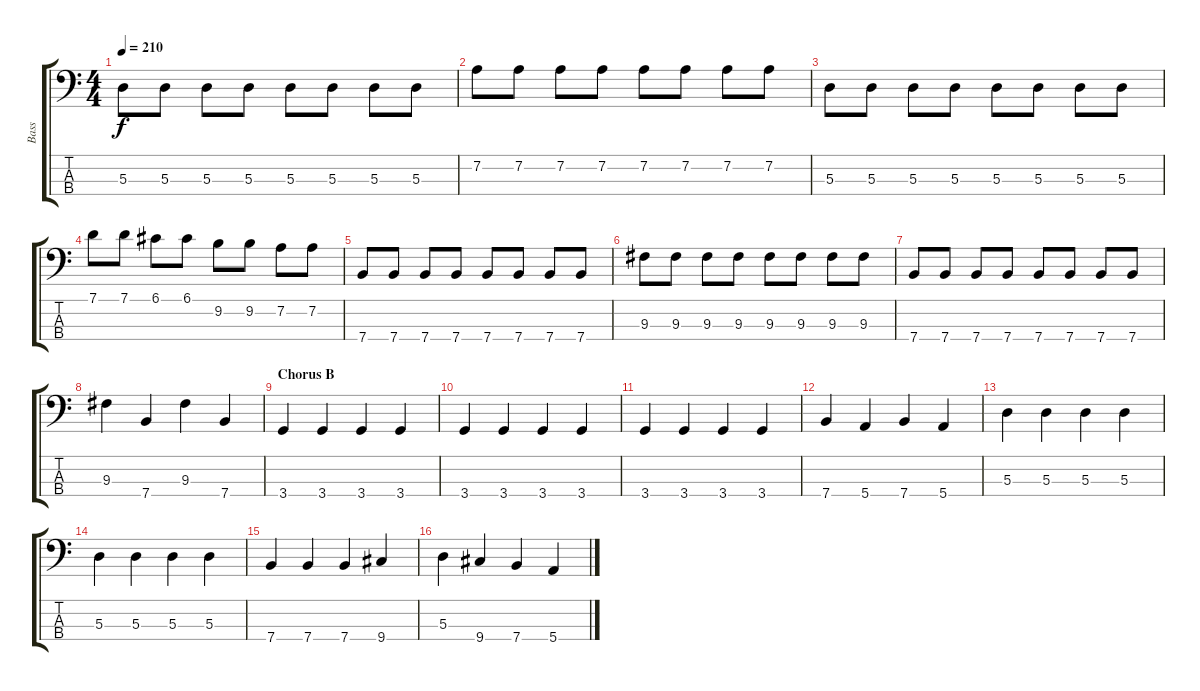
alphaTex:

\track ("Bass" "Bass") {instrument electricbasspick}
\staff {score tabs}
\tuning (G2 D2 A1 E1) {hide}
\ts (4 4)
\tempo 210
\clef f4
\ks c
5.3.8{dy f} 5.3.8 5.3.8 5.3.8 5.3.8 5.3.8 5.3.8 5.3.8 |
7.2.8 7.2.8 7.2.8 7.2.8 7.2.8 7.2.8 7.2.8 7.2.8 |
5.3.8 5.3.8 5.3.8 5.3.8 5.3.8 5.3.8 5.3.8 5.3.8 |
7.1.8 7.1.8 6.1.8 6.1.8 9.2.8 9.2.8 7.2.8 7.2.8 |
7.4.8 7.4.8 7.4.8 7.4.8 7.4.8 7.4.8 7.4.8 7.4.8 |
9.3.8 9.3.8 9.3.8 9.3.8 9.3.8 9.3.8 9.3.8 9.3.8 |
7.4.8 7.4.8 7.4.8 7.4.8 7.4.8 7.4.8 7.4.8 7.4.8 |
9.3.4 7.4.4 9.3.4 7.4.4 |
\section ("" "Chorus B")
3.4.4 3.4.4 3.4.4 3.4.4 |
3.4.4 3.4.4 3.4.4 3.4.4 |
3.4.4 3.4.4 3.4.4 3.4.4 |
7.4.4 5.4.4 7.4.4 5.4.4 |
5.3.4 5.3.4 5.3.4 5.3.4 |
5.3.4 5.3.4 5.3.4 5.3.4 |
7.4.4 7.4.4 7.4.4 9.4.4 |
5.3.4 9.4.4 7.4.4 5.4.4
